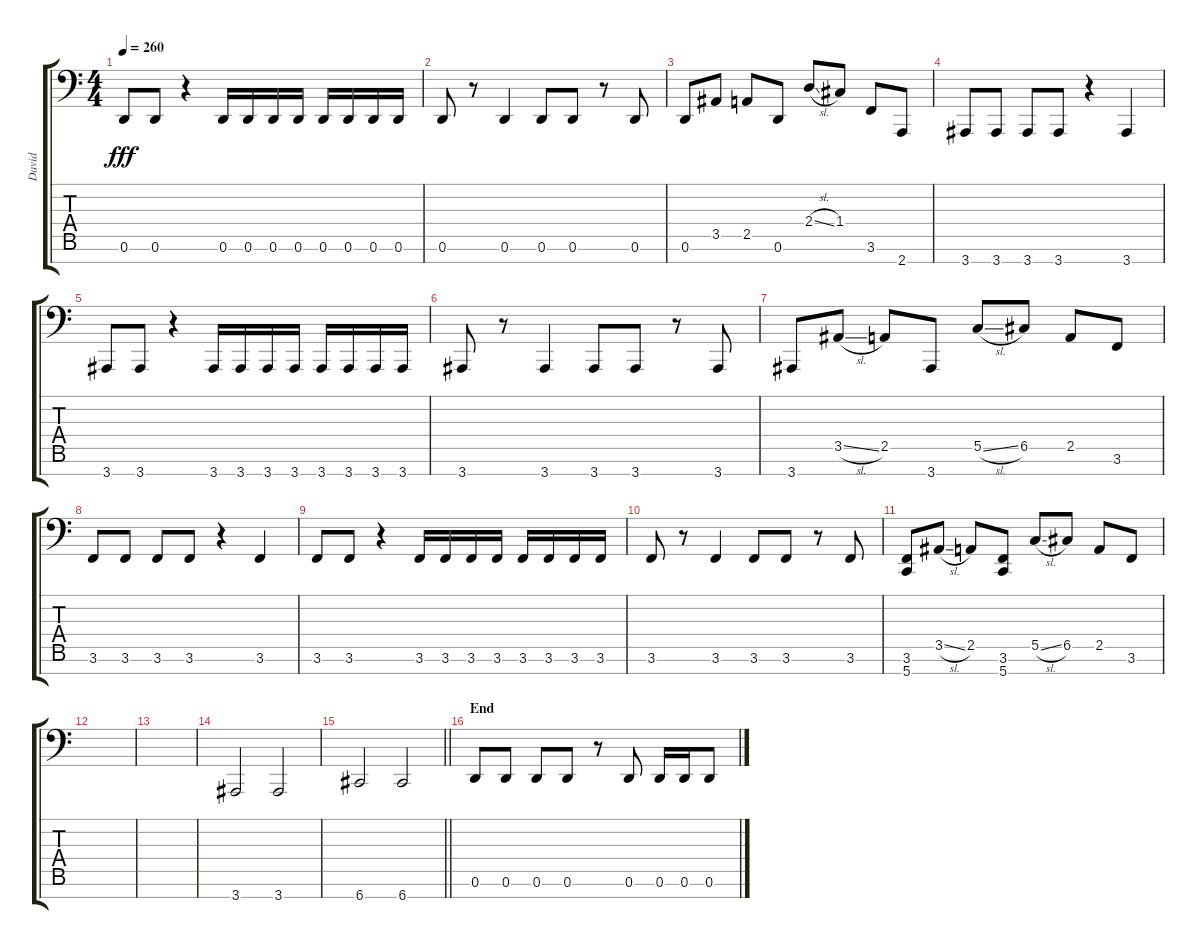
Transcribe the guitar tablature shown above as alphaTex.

\track ("David" "David") {instrument electricbasspick}
\staff {score tabs}
\tuning (D3 A2 F2 C2 G1 D1 G0) {hide}
\ts (4 4)
\tempo 260
\clef f4
\ks c
0.6.8{dy fff} 0.6.8 r.4 0.6.16 0.6.16 0.6.16 0.6.16 0.6.16 0.6.16 0.6.16 0.6.16 |
0.6.8 r.8 0.6.4 0.6.8 0.6.8 r.8 0.6.8 |
0.6.8 3.5.8 2.5.8 0.6.8 2.4{sl}.8 1.4.8 3.6.8 2.7.8 |
3.7.8 3.7.8 3.7.8 3.7.8 r.4 3.7.4 |
3.7.8 3.7.8 r.4 3.7.16 3.7.16 3.7.16 3.7.16 3.7.16 3.7.16 3.7.16 3.7.16 |
3.7.8 r.8 3.7.4 3.7.8 3.7.8 r.8 3.7.8 |
3.7.8 3.5{sl}.8 2.5.8 3.7.8 5.5{sl}.8 6.5.8 2.5.8 3.6.8 |
3.6.8 3.6.8 3.6.8 3.6.8 r.4 3.6.4 |
3.6.8 3.6.8 r.4 3.6.16 3.6.16 3.6.16 3.6.16 3.6.16 3.6.16 3.6.16 3.6.16 |
3.6.8 r.8 3.6.4 3.6.8 3.6.8 r.8 3.6.8 |
(3.6 5.7).8 3.5{sl}.8 2.5.8 (3.6 5.7).8 5.5{sl}.8 6.5.8 2.5.8 3.6.8 |
|
|
3.7.2 3.7.2 |
\barLineRight lightlight
6.7.2 6.7.2 |
\section ("" "End")
0.6.8 0.6.8 0.6.8 0.6.8 r.8 0.6.8 0.6.16 0.6.16 0.6.8
